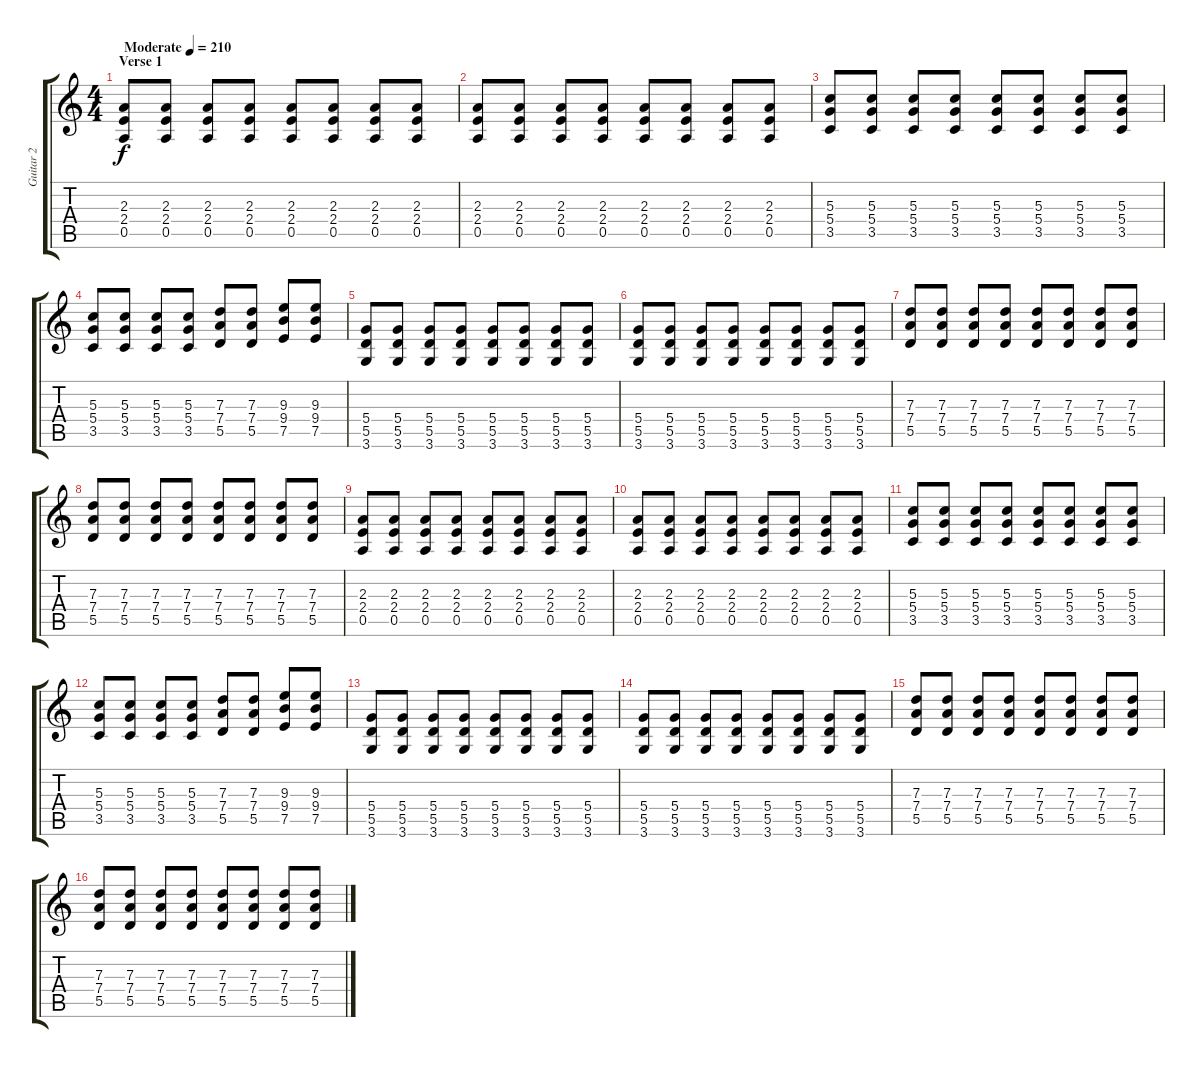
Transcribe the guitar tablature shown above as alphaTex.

\track ("Guitar 2" "Guitar 2") {instrument distortionguitar}
\staff {score tabs}
\tuning (E4 B3 G3 D3 A2 E2) {hide}
\ts (4 4)
\section ("" "Verse 1")
\tempo (210 "Moderate")
\clef g2
\ks c
(2.3 2.4 0.5).8{dy f instrument distortionguitar} (2.3 2.4 0.5).8 (2.3 2.4 0.5).8 (2.3 2.4 0.5).8 (2.3 2.4 0.5).8 (2.3 2.4 0.5).8 (2.3 2.4 0.5).8 (2.3 2.4 0.5).8 |
(2.3 2.4 0.5).8 (2.3 2.4 0.5).8 (2.3 2.4 0.5).8 (2.3 2.4 0.5).8 (2.3 2.4 0.5).8 (2.3 2.4 0.5).8 (2.3 2.4 0.5).8 (2.3 2.4 0.5).8 |
(5.3 5.4 3.5).8 (5.3 5.4 3.5).8 (5.3 5.4 3.5).8 (5.3 5.4 3.5).8 (5.3 5.4 3.5).8 (5.3 5.4 3.5).8 (5.3 5.4 3.5).8 (5.3 5.4 3.5).8 |
(5.3 5.4 3.5).8 (5.3 5.4 3.5).8 (5.3 5.4 3.5).8 (5.3 5.4 3.5).8 (7.3 7.4 5.5).8 (7.3 7.4 5.5).8 (9.3 9.4 7.5).8 (9.3 9.4 7.5).8 |
(5.4 5.5 3.6).8 (5.4 5.5 3.6).8 (5.4 5.5 3.6).8 (5.4 5.5 3.6).8 (5.4 5.5 3.6).8 (5.4 5.5 3.6).8 (5.4 5.5 3.6).8 (5.4 5.5 3.6).8 |
(5.4 5.5 3.6).8 (5.4 5.5 3.6).8 (5.4 5.5 3.6).8 (5.4 5.5 3.6).8 (5.4 5.5 3.6).8 (5.4 5.5 3.6).8 (5.4 5.5 3.6).8 (5.4 5.5 3.6).8 |
(7.3 7.4 5.5).8 (7.3 7.4 5.5).8 (7.3 7.4 5.5).8 (7.3 7.4 5.5).8 (7.3 7.4 5.5).8 (7.3 7.4 5.5).8 (7.3 7.4 5.5).8 (7.3 7.4 5.5).8 |
(7.3 7.4 5.5).8 (7.3 7.4 5.5).8 (7.3 7.4 5.5).8 (7.3 7.4 5.5).8 (7.3 7.4 5.5).8 (7.3 7.4 5.5).8 (7.3 7.4 5.5).8 (7.3 7.4 5.5).8 |
(2.3 2.4 0.5).8 (2.3 2.4 0.5).8 (2.3 2.4 0.5).8 (2.3 2.4 0.5).8 (2.3 2.4 0.5).8 (2.3 2.4 0.5).8 (2.3 2.4 0.5).8 (2.3 2.4 0.5).8 |
(2.3 2.4 0.5).8 (2.3 2.4 0.5).8 (2.3 2.4 0.5).8 (2.3 2.4 0.5).8 (2.3 2.4 0.5).8 (2.3 2.4 0.5).8 (2.3 2.4 0.5).8 (2.3 2.4 0.5).8 |
(5.3 5.4 3.5).8 (5.3 5.4 3.5).8 (5.3 5.4 3.5).8 (5.3 5.4 3.5).8 (5.3 5.4 3.5).8 (5.3 5.4 3.5).8 (5.3 5.4 3.5).8 (5.3 5.4 3.5).8 |
(5.3 5.4 3.5).8 (5.3 5.4 3.5).8 (5.3 5.4 3.5).8 (5.3 5.4 3.5).8 (7.3 7.4 5.5).8 (7.3 7.4 5.5).8 (9.3 9.4 7.5).8 (9.3 9.4 7.5).8 |
(5.4 5.5 3.6).8 (5.4 5.5 3.6).8 (5.4 5.5 3.6).8 (5.4 5.5 3.6).8 (5.4 5.5 3.6).8 (5.4 5.5 3.6).8 (5.4 5.5 3.6).8 (5.4 5.5 3.6).8 |
(5.4 5.5 3.6).8 (5.4 5.5 3.6).8 (5.4 5.5 3.6).8 (5.4 5.5 3.6).8 (5.4 5.5 3.6).8 (5.4 5.5 3.6).8 (5.4 5.5 3.6).8 (5.4 5.5 3.6).8 |
(7.3 7.4 5.5).8 (7.3 7.4 5.5).8 (7.3 7.4 5.5).8 (7.3 7.4 5.5).8 (7.3 7.4 5.5).8 (7.3 7.4 5.5).8 (7.3 7.4 5.5).8 (7.3 7.4 5.5).8 |
(7.3 7.4 5.5).8 (7.3 7.4 5.5).8 (7.3 7.4 5.5).8 (7.3 7.4 5.5).8 (7.3 7.4 5.5).8 (7.3 7.4 5.5).8 (7.3 7.4 5.5).8 (7.3 7.4 5.5).8
